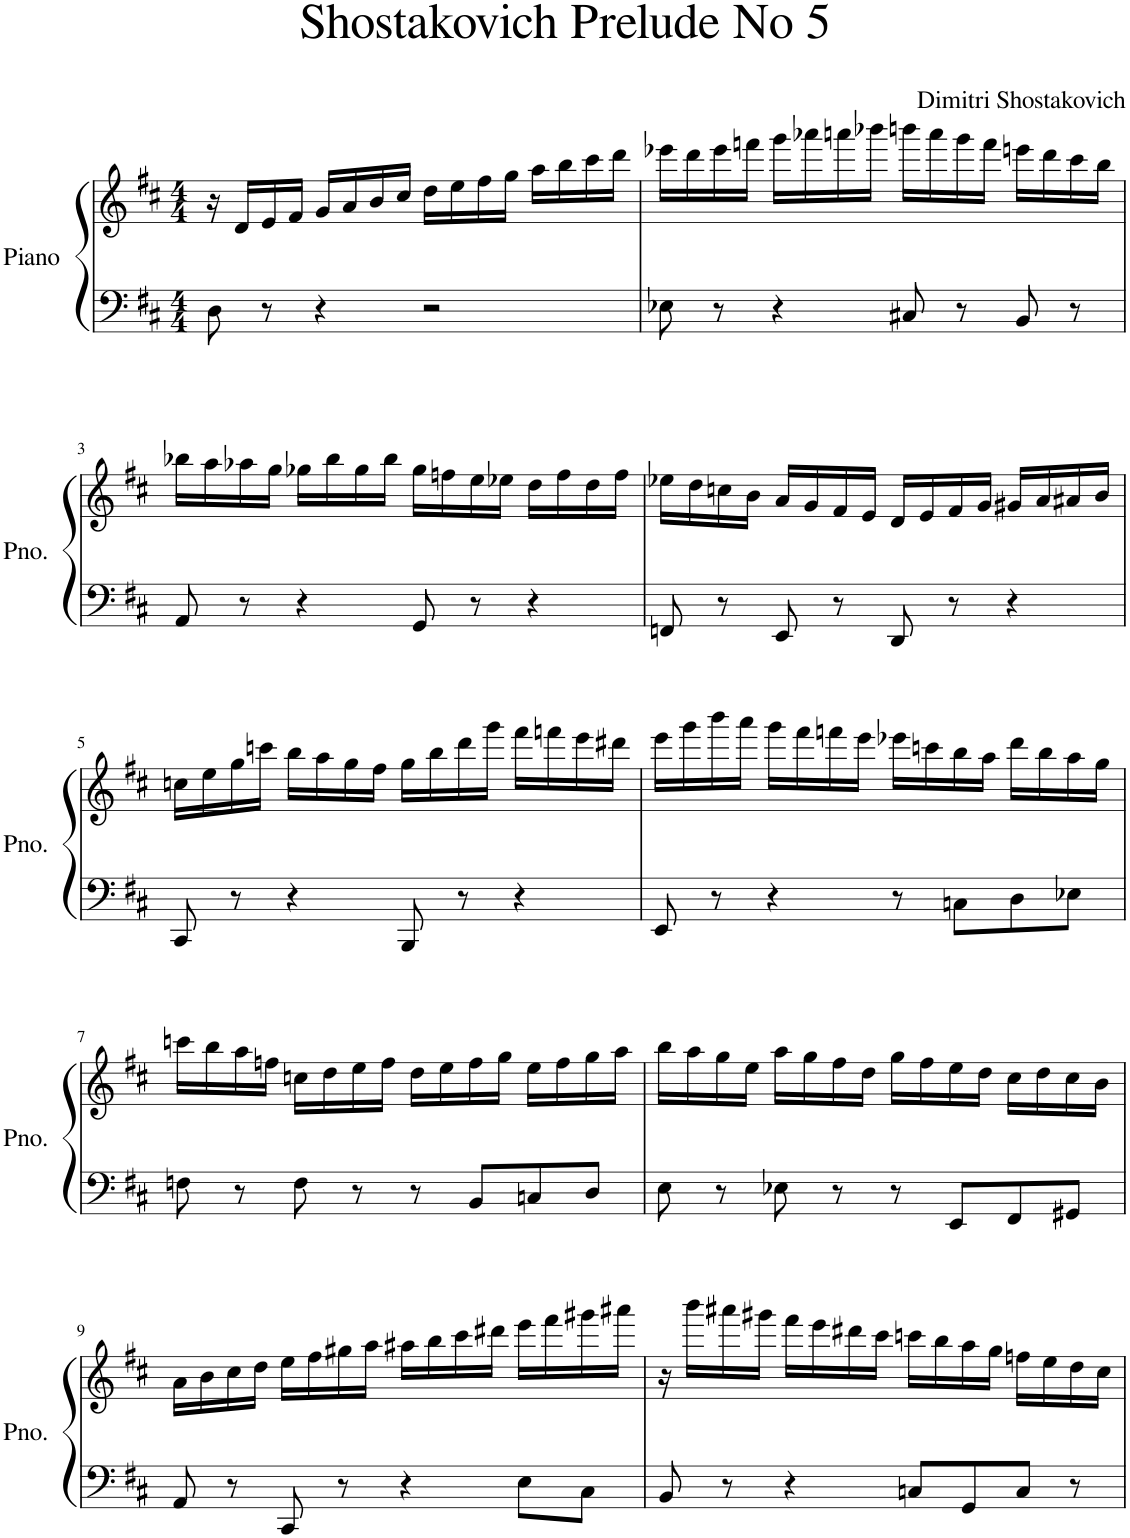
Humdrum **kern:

**kern	**kern
*part1	*part1
*staff2	*staff1
*I"Piano	*
*I'Pno.	*
*clefF4	*clefG2
*k[f#c#]	*k[f#c#]
*M4/4	*M4/4
=1	=1
8D\	16r
.	16d/LL
8r	16e/
.	16f#/JJ
4r	16g/LL
.	16a/
.	16b/
.	16cc#/JJ
2r	16dd\LL
.	16ee\
.	16ff#\
.	16gg\JJ
.	16aa\LL
.	16bb\
.	16ccc#\
.	16ddd\JJ
=2	=2
8E-X\	16eee-X\LL
.	16ddd\
8r	16eee-\
.	16fffn\JJ
4r	16ggg\LL
.	16aaa-X\
.	16aaan\
.	16bbb-X\JJ
8C#X/	16bbbn\LL
.	16aaa\
8r	16ggg\
.	16fff\JJ
8BB/	16eeen\LL
.	16ddd\
8r	16ccc#\
.	16bb\JJ
!!LO:LB:g=z
=3	=3
8AA/	16bb-X\LL
.	16aa\
8r	16aa-X\
.	16gg\JJ
4r	16gg-X\LL
.	16bb-\
.	16gg-\
.	16bb-\JJ
8GG/	16gg-\LL
.	16ffn\
8r	16ee\
.	16ee-X\JJ
4r	16dd\LL
.	16ff\
.	16dd\
.	16ff\JJ
=4	=4
8FFn/	16ee-X\LL
.	16dd\
8r	16ccn\
.	16b\JJ
8EE/	16a/LL
.	16g/
8r	16f#/
.	16e/JJ
8DD/	16d/LL
.	16e/
8r	16f#/
.	16g/JJ
4r	16g#X/LL
.	16a/
.	16a#X/
.	16b/JJ
!!LO:LB:g=z
=5	=5
8CC#/	16ccn\LL
.	16ee\
8r	16gg\
.	16cccn\JJ
4r	16bb\LL
.	16aa\
.	16gg\
.	16ff#\JJ
8BBB/	16gg\LL
.	16bb\
8r	16ddd\
.	16ggg\JJ
4r	16fff#\LL
.	16fffn\
.	16eee\
.	16ddd#X\JJ
=6	=6
8EE/	16eee\LL
.	16ggg\
8r	16bbb\
.	16aaa\JJ
4r	16ggg\LL
.	16fff#\
.	16fffn\
.	16eee\JJ
8r	16eee-X\LL
.	16cccn\
8Cn\L	16bb\
.	16aa\JJ
8D\	16ddd\LL
.	16bb\
8E-X\J	16aa\
.	16gg\JJ
!!LO:LB:g=z
=7	=7
8Fn\	16cccn\LL
.	16bb\
8r	16aa\
.	16ffn\JJ
8F\	16ccn\LL
.	16dd\
8r	16ee\
.	16ff\JJ
8r	16dd\LL
.	16ee\
8BB/L	16ff\
.	16gg\JJ
8Cn/	16ee\LL
.	16ff\
8D/J	16gg\
.	16aa\JJ
=8	=8
8E\	16bb\LL
.	16aa\
8r	16gg\
.	16ee\JJ
8E-X\	16aa\LL
.	16gg\
8r	16ff#\
.	16dd\JJ
8r	16gg\LL
.	16ff#\
8EE/L	16ee\
.	16dd\JJ
8FF#/	16cc#\LL
.	16dd\
8GG#X/J	16cc#\
.	16b\JJ
!!LO:LB:g=z
=9	=9
8AA/	16a\LL
.	16b\
8r	16cc#\
.	16dd\JJ
8CC#/	16ee\LL
.	16ff#\
8r	16gg#X\
.	16aa\JJ
4r	16aa#X\LL
.	16bb\
.	16ccc#\
.	16ddd#X\JJ
8E\L	16eee\LL
.	16fff#\
8C#\J	16ggg#X\
.	16aaa#X\JJ
=10	=10
8BB/	16r
.	16bbb\LL
8r	16aaa#X\
.	16ggg#X\JJ
4r	16fff#\LL
.	16eee\
.	16ddd#X\
.	16ccc#\JJ
8Cn/L	16cccn\LL
.	16bb\
8GG/	16aa\
.	16gg\JJ
8C/J	16ffn\LL
.	16ee\
8r	16dd\
.	16cc#\JJ
=	=
*-	*-
